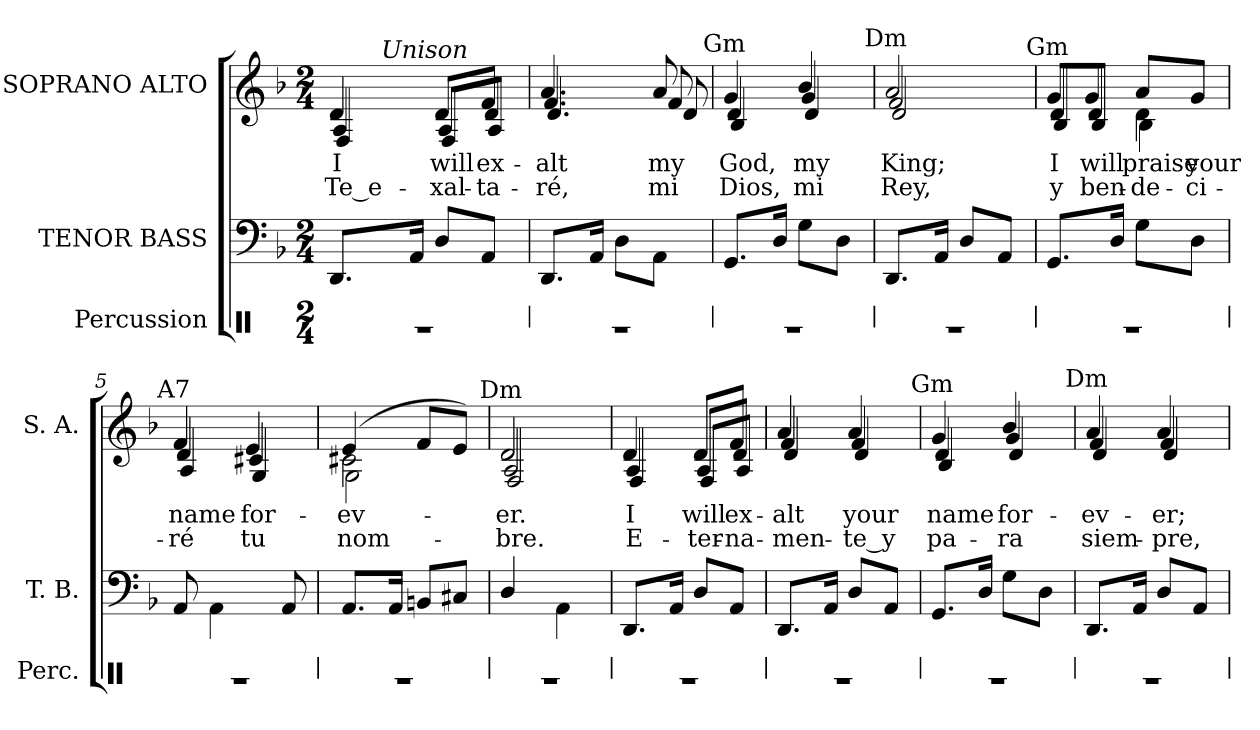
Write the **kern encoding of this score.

**kern	**kern	**kern	**text	**text
*part3	*part2	*part1	*part1	*part1
*staff3	*staff2	*staff1	*staff1	*staff1
*I"Percussion	*I"TENOR BASS	*I"SOPRANO ALTO	*	*
*I'Perc.	*I'T. B.	*I'S. A.	*	*
!!LO:PB:g=z
*stria0	*	*	*	*
*clefX	*clefF4	*clefG2	*	*
*k[]	*k[b-]	*k[b-]	*	*
*C:	*F:	*F:	*	*
*M2/4	*M2/4	*M2/4	*	*
=	=	=	=	=
!LO:N:vis=1	!	!	!	!
!	!	!LO:TX:a:cj:t=Dm	!	!
!	!	!	!LO:LY:b:color=#000000	!LO:LY:b:color=#000000
*	*	*^	*	*
*	*	*	*^	*	*
*	*	*	*	*^	*	*
2r	8.DDi/L	4di/	4Ai/	4Fi/	16ryy	I	Te_e-
.	.	.	.	.	32ryy	.	.
.	.	.	.	.	128...ryy	.	.
!	!	!	!	!	!LO:TX:a:i:t=Unison	!	!
.	.	.	.	.	4ryy	.	.
.	16AAi/Jk	.	.	.	.	.	.
!	!	!	!	!	!	!LO:LY:b:color=#000000	!LO:LY:b:color=#000000
.	8Di/L	8di/L	8Ai/L	8Fi/L	.	will	-xal-
.	.	.	.	.	8ryy	.	.
!	!	!	!	!	!	!LO:LY:b:color=#000000	!LO:LY:b:color=#000000
.	8AAi/J	8fi/J	8di/J	8Ai/J	.	ex-	-ta-
.	.	.	.	.	64ryy	.	.
.	.	.	.	.	1024ryy	.	.
=1	=1	=1	=1	=1	=1	=1	=1
!LO:N:vis=1	!	!	!	!	!	!	!
*	*	*v	*v	*v	*v	*	*
*	*	*^	*	*
*	*	*	*^	*	*
*	*	*	*	*^	*	*
!	!	!	!	!	!	!LO:LY:b:color=#000000	!LO:LY:b:color=#000000
*	*	*	*	*v	*v	*	*
2r	8.DDi/L	4.ai/	4.fi/	4.di/	-alt	-ré,
.	16AAi/Jk	.	.	.	.	.
.	8Di\L	.	.	.	.	.
!	!	!	!	!	!LO:LY:b:color=#000000	!LO:LY:b:color=#000000
.	8AAi\J	8ai/	8fi/	8di/	my	mi
=2	=2	=2	=2	=2	=2	=2
!LO:N:vis=1	!	!	!	!	!	!
!	!	!LO:TX:a:cj:t=Gm	!	!	!	!
!	!	!	!	!	!LO:LY:b:color=#000000	!LO:LY:b:color=#000000
2r	8.GGi/L	4gi/	4di/	4B-i/	God,	Dios,
.	16Di/Jk	.	.	.	.	.
!	!	!	!	!	!LO:LY:b:color=#000000	!LO:LY:b:color=#000000
.	8Gi\L	4b-i/	4gi/	4di/	my	mi
.	8Di\J	.	.	.	.	.
=3	=3	=3	=3	=3	=3	=3
!LO:N:vis=1	!	!	!	!	!	!
!	!	!LO:TX:a:cj:t=Dm	!	!	!	!
!	!	!	!	!	!LO:LY:b:color=#000000	!LO:LY:b:color=#000000
2r	8.DDi/L	2ai/	2fi/	2di/	King;	Rey,
.	16AAi/Jk	.	.	.	.	.
.	8Di/L	.	.	.	.	.
.	8AAi/J	.	.	.	.	.
=4	=4	=4	=4	=4	=4	=4
!LO:N:vis=1	!	!	!	!	!	!
!	!	!LO:TX:a:cj:t=Gm	!	!	!	!
!	!	!	!	!	!LO:LY:b:color=#000000	!LO:LY:b:color=#000000
2r	8.GGi/L	8gi/L	8di/L	8B-i/L	I	y
!	!	!	!	!	!LO:LY:b:color=#000000	!LO:LY:b:color=#000000
.	.	8gi/J	8di/J	8B-i/J	will	ben-
.	16Di/Jk	.	.	.	.	.
!	!	!	!	!	!LO:LY:b:color=#000000	!LO:LY:b:color=#000000
.	8Gi\L	8ai/L	4di\	4B-i\	praise	-de-
!	!	!	!	!	!LO:LY:b:color=#000000	!LO:LY:b:color=#000000
.	8Di\J	8gi/J	.	.	your	-ci-
!!LO:LB:g=z	!!	!!
=5	=5	=5	=5	=5	=5	=5
!LO:N:vis=1	!	!	!	!	!	!
!	!	!LO:TX:a:cj:t=A7	!	!	!	!
!	!	!	!	!	!LO:LY:b:color=#000000	!LO:LY:b:color=#000000
2r	8AAi/	4fi/	4di/	4Ai/	name	-ré
.	4AAi\	.	.	.	.	.
!	!	!	!	!	!LO:LY:b:color=#000000	!LO:LY:b:color=#000000
.	.	4ei/	4c#Xi/	4Gi/	for-	tu
.	8AAi/	.	.	.	.	.
=6	=6	=6	=6	=6	=6	=6
!LO:N:vis=1	!	!	!	!	!	!
!	!	!	!	!	!LO:LY:b:color=#000000	!LO:LY:b:color=#000000
2r	8.AAi/L	(4ei/	2c#Xi\	2Gi\	-ev-	nom-
.	16AAi/Jk	.	.	.	.	.
.	8BBni/L	8fi/L	.	.	.	.
.	8C#Xi/J	8ei/J)	.	.	.	.
=7	=7	=7	=7	=7	=7	=7
!LO:N:vis=1	!	!	!	!	!	!
!	!	!LO:TX:a:cj:t=Dm	!	!	!	!
!	!	!	!	!	!LO:LY:b:color=#000000	!LO:LY:b:color=#000000
2r	4Di/	2di/	2Ai/	2Fi/	-er.	-bre.
.	4AAi\	.	.	.	.	.
=8	=8	=8	=8	=8	=8	=8
!LO:N:vis=1	!	!	!	!	!	!
!	!	!	!	!	!LO:LY:b:color=#000000	!LO:LY:b:color=#000000
2r	8.DDi/L	4di/	4Ai/	4Fi/	I	E-
.	16AAi/Jk	.	.	.	.	.
!	!	!	!	!	!LO:LY:b:color=#000000	!LO:LY:b:color=#000000
.	8Di/L	8di/L	8Ai/L	8Fi/L	will	-ter-
!	!	!	!	!	!LO:LY:b:color=#000000	!LO:LY:b:color=#000000
.	8AAi/J	8fi/J	8di/J	8Ai/J	ex-	-na-
=9	=9	=9	=9	=9	=9	=9
!LO:N:vis=1	!	!	!	!	!	!
!	!	!	!	!	!LO:LY:b:color=#000000	!LO:LY:b:color=#000000
2r	8.DDi/L	4ai/	4fi/	4di/	-alt	-men-
.	16AAi/Jk	.	.	.	.	.
!	!	!	!	!	!LO:LY:b:color=#000000	!LO:LY:b:color=#000000
.	8Di/L	4ai/	4fi/	4di/	your	-te_y
.	8AAi/J	.	.	.	.	.
!!LO:LB:g=z	!!	!!
=10	=10	=10	=10	=10	=10	=10
!LO:N:vis=1	!	!	!	!	!	!
!	!	!LO:TX:a:cj:t=Gm	!	!	!	!
!	!	!	!	!	!LO:LY:b:color=#000000	!LO:LY:b:color=#000000
2r	8.GGi/L	4gi/	4di/	4B-i/	name	pa-
.	16Di/Jk	.	.	.	.	.
!	!	!	!	!	!LO:LY:b:color=#000000	!LO:LY:b:color=#000000
.	8Gi\L	4b-i/	4gi/	4di/	for-	-ra
.	8Di\J	.	.	.	.	.
=11	=11	=11	=11	=11	=11	=11
!LO:N:vis=1	!	!	!	!	!	!
!	!	!LO:TX:a:cj:t=Dm	!	!	!	!
!	!	!	!	!	!LO:LY:b:color=#000000	!LO:LY:b:color=#000000
2r	8.DDi/L	4ai/	4fi/	4di/	-ev-	siem-
.	16AAi/Jk	.	.	.	.	.
!	!	!	!	!	!LO:LY:b:color=#000000	!LO:LY:b:color=#000000
.	8Di/L	4ai/	4fi/	4di/	-er;	-pre,
.	8AAi/J	.	.	.	.	.
*	*	*v	*v	*v	*	*
=	=	=	=	=
*-	*-	*-	*-	*-
